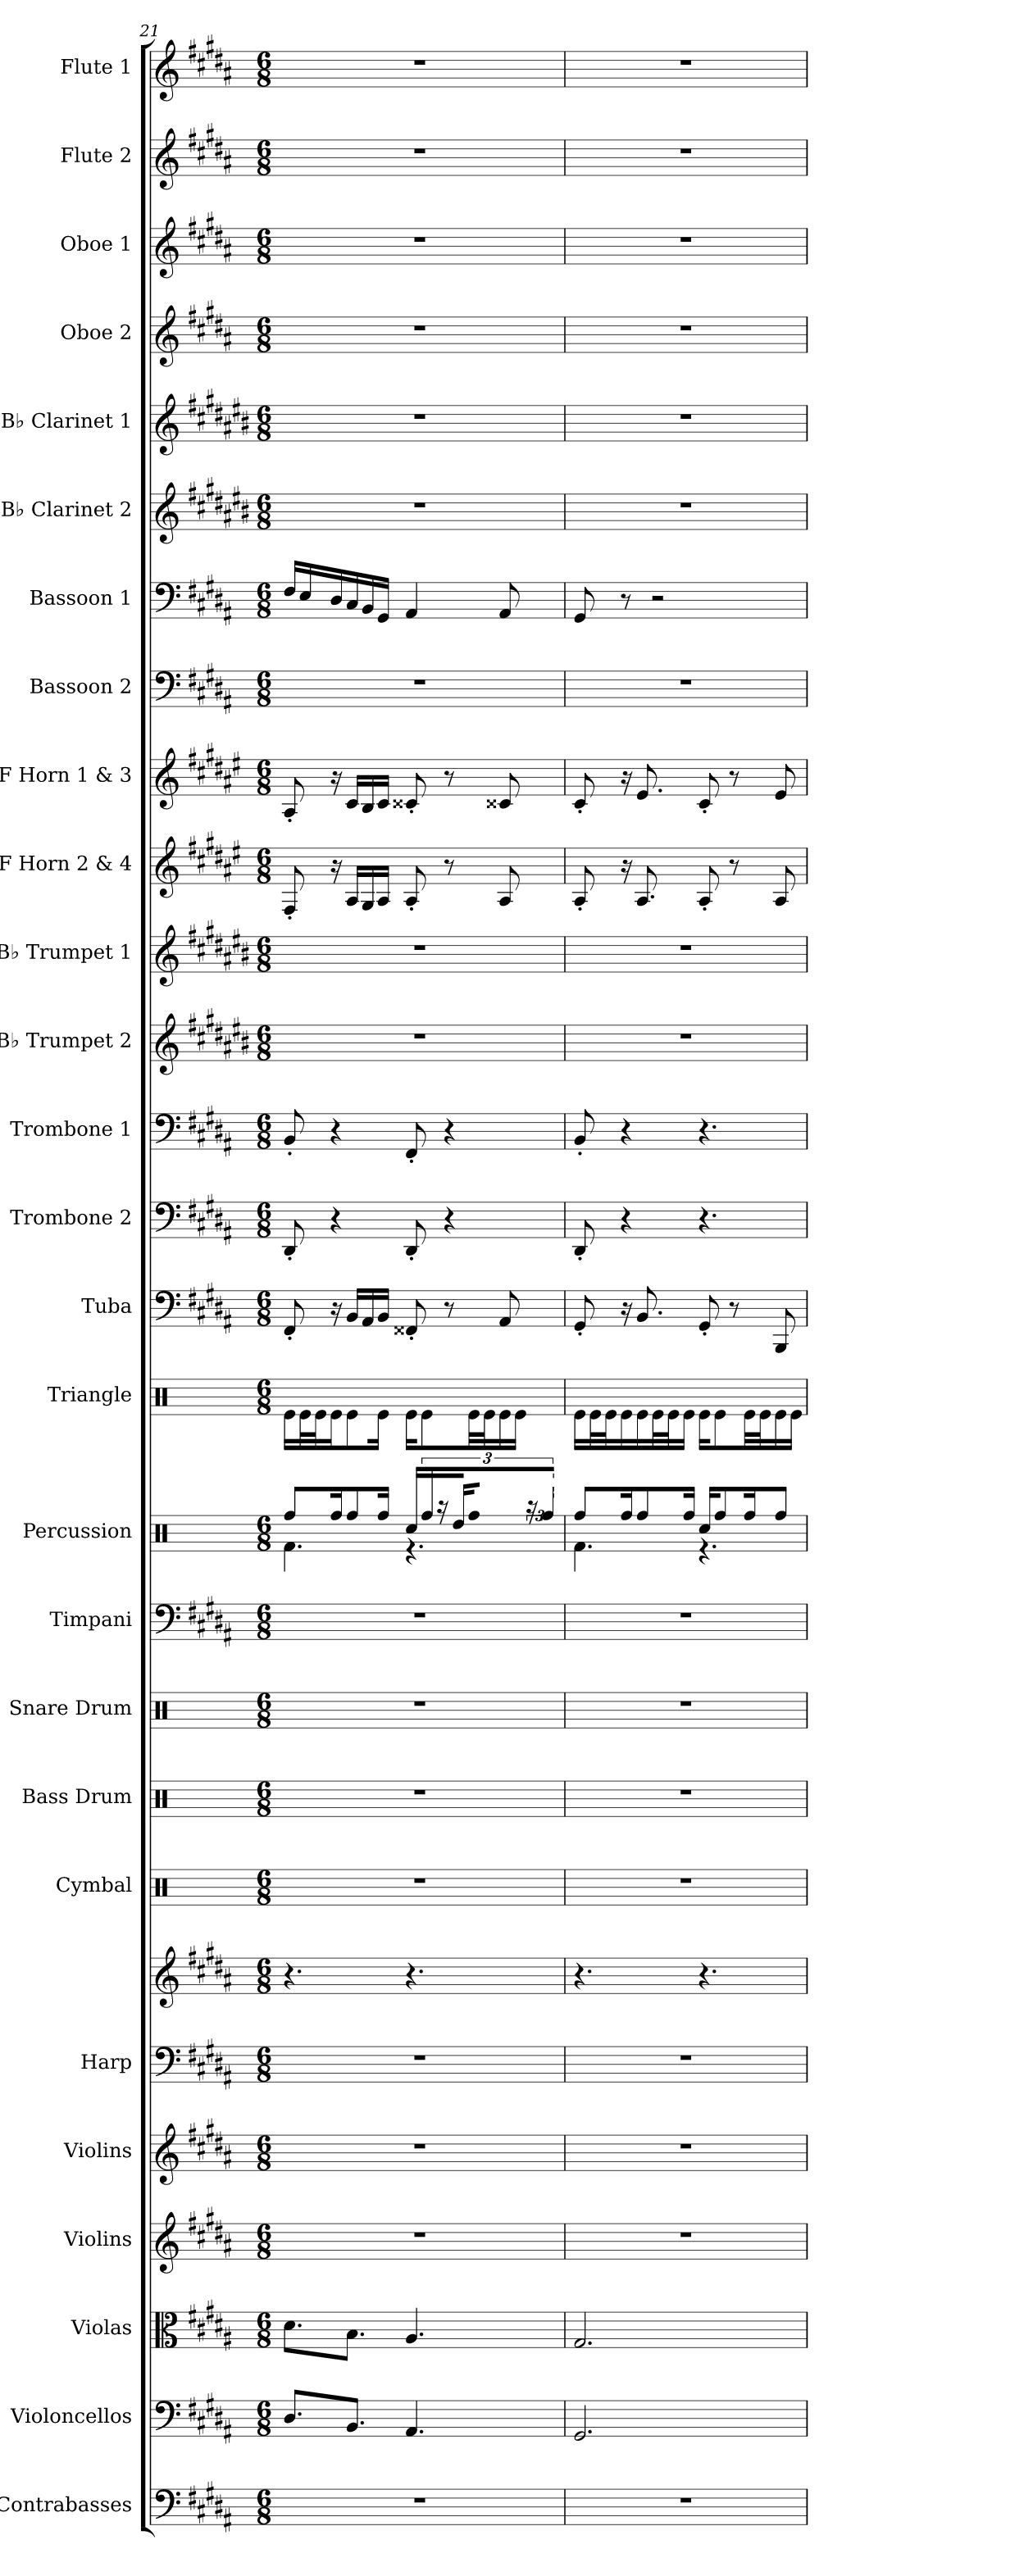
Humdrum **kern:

**kern	**kern	**kern	**kern	**kern	**kern	**kern	**kern	**kern	**kern	**kern	**kern	**kern	**kern	**kern	**kern	**kern	**kern	**kern	**kern	**kern	**kern	**kern	**kern	**kern	**kern	**kern	**kern
*part27	*part26	*part25	*part24	*part23	*part22	*part22	*part21	*part20	*part19	*part18	*part17	*part16	*part15	*part14	*part13	*part12	*part11	*part10	*part9	*part8	*part7	*part6	*part5	*part4	*part3	*part2	*part1
*staff28	*staff27	*staff26	*staff25	*staff24	*staff23	*staff22	*staff21	*staff20	*staff19	*staff18	*staff17	*staff16	*staff15	*staff14	*staff13	*staff12	*staff11	*staff10	*staff9	*staff8	*staff7	*staff6	*staff5	*staff4	*staff3	*staff2	*staff1
*I"Contrabasses	*I"Violoncellos	*I"Violas	*I"Violins	*I"Violins	*I"Harp	*	*I"Cymbal	*I"Bass Drum	*I"Snare Drum	*I"Timpani	*I"Percussion	*I"Triangle	*I"Tuba	*I"Trombone 2	*I"Trombone 1	*I"B♭ Trumpet 2	*I"B♭ Trumpet 1	*I"F Horn 2 &amp; 4	*I"F Horn 1 &amp; 3	*I"Bassoon 2	*I"Bassoon 1	*I"B♭ Clarinet 2	*I"B♭ Clarinet 1	*I"Oboe 2	*I"Oboe 1	*I"Flute 2	*I"Flute 1
*I'Cbs.	*I'Vcs.	*I'Vlas.	*I'Vlns.	*I'Vlns.	*I'Hrp.	*	*I'Cym.	*I'B. Dr.	*I'Sn. Dr.	*I'Timp.	*I'Perc.	*I'Trgl.	*I'Tba.	*I'Tbn. 2	*I'Tbn. 1	*I'B♭ Tpt. 2	*I'B♭ Tpt. 1	*I'F Hn. 2 4	*I'F Hn. 1 3	*I'Bsn. 2	*I'Bsn. 1	*I'B♭ Cl. 2	*I'B♭ Cl. 1	*I'Ob. 2	*I'Ob. 1	*I'Fl. 2	*I'Fl. 1
*clefF4	*clefF4	*clefC3	*clefG2	*clefG2	*clefF4	*clefG2	*clefX	*clefX	*clefX	*clefF4	*clefX	*clefX	*clefF4	*clefF4	*clefF4	*clefG2	*clefG2	*clefG2	*clefG2	*clefF4	*clefF4	*clefG2	*clefG2	*clefG2	*clefG2	*clefG2	*clefG2
*ITrd7c12	*	*	*	*	*	*	*	*	*	*	*	*	*	*	*	*ITrd1c2	*ITrd1c2	*ITrd4c7	*ITrd4c7	*	*	*ITrd1c2	*ITrd1c2	*	*	*	*
*k[f#c#g#d#a#]	*k[f#c#g#d#a#]	*k[f#c#g#d#a#]	*k[f#c#g#d#a#]	*k[f#c#g#d#a#]	*k[f#c#g#d#a#]	*k[f#c#g#d#a#]	*k[]	*k[]	*k[]	*k[f#c#g#d#a#]	*k[]	*k[]	*k[f#c#g#d#a#]	*k[f#c#g#d#a#]	*k[f#c#g#d#a#]	*k[f#c#g#d#a#]	*k[f#c#g#d#a#]	*k[f#c#g#d#a#]	*k[f#c#g#d#a#]	*k[f#c#g#d#a#]	*k[f#c#g#d#a#]	*k[f#c#g#d#a#]	*k[f#c#g#d#a#]	*k[f#c#g#d#a#]	*k[f#c#g#d#a#]	*k[f#c#g#d#a#]	*k[f#c#g#d#a#]
*M6/8	*M6/8	*M6/8	*M6/8	*M6/8	*M6/8	*M6/8	*M6/8	*M6/8	*M6/8	*M6/8	*M6/8	*M6/8	*M6/8	*M6/8	*M6/8	*M6/8	*M6/8	*M6/8	*M6/8	*M6/8	*M6/8	*M6/8	*M6/8	*M6/8	*M6/8	*M6/8	*M6/8
=21	=21	=21	=21	=21	=21	=21	=21	=21	=21	=21	=21	=21	=21	=21	=21	=21	=21	=21	=21	=21	=21	=21	=21	=21	=21	=21	=21
*	*	*	*	*	*	*	*	*	*	*	*^	*	*	*	*	*	*	*	*	*	*	*	*	*	*	*	*
2.r	8.D#/L	8.d#\L	2.r	2.r	2.r	4.r	2.r	2.r	2.r	2.r	8Rff/L	4.Rf\	16Re\LL	8FF#'/	8DD#'/	8BB'/	2.r	2.r	8BB'/	8D#'/	2.r	16F#/LL	2.r	2.r	2.r	2.r	2.r	2.r
.	.	.	.	.	.	.	.	.	.	.	.	.	32Re\L	.	.	.	.	.	.	.	.	16E/	.	.	.	.	.	.
.	.	.	.	.	.	.	.	.	.	.	.	.	32Re\J	.	.	.	.	.	.	.	.	.	.	.	.	.	.	.
.	.	.	.	.	.	.	.	.	.	.	16Rff/K	.	16Re\J	16r	4r	4r	.	.	16r	16r	.	16D#/	.	.	.	.	.	.
.	8.BB/J	8.B\J	.	.	.	.	.	.	.	.	8Rff/	.	8Re\	16BB/LL	.	.	.	.	16D#/LL	16F#/LL	.	16C#/	.	.	.	.	.	.
.	.	.	.	.	.	.	.	.	.	.	.	.	.	16AA#/	.	.	.	.	16C#/	16E/	.	16BB/	.	.	.	.	.	.
.	.	.	.	.	.	.	.	.	.	.	16Rff/Jk	.	16Re\Jk	16BB/JJ	.	.	.	.	16D#/JJ	16F#/JJ	.	16GG#/JJ	.	.	.	.	.	.
.	4.AA#/	4.A#/	.	.	.	4.r	.	.	.	.	16Rcc/LL	4.r	16Re\KL	8FF##X'/	8DD#'/	8FF#'/	.	.	8D#'/	8F##X'/	.	4AA#/	.	.	.	.	.	.
.	.	.	.	.	.	.	.	.	.	.	24Rff/JJ	.	8Re\	.	.	.	.	.	.	.	.	.	.	.	.	.	.	.
.	.	.	.	.	.	.	.	.	.	.	24r	.	.	.	.	.	.	.	.	.	.	.	.	.	.	.	.	.
.	.	.	.	.	.	.	.	.	.	.	.	.	.	8r	4r	4r	.	.	8r	8r	.	.	.	.	.	.	.	.
.	.	.	.	.	.	.	.	.	.	.	24Rdd/LL	.	.	.	.	.	.	.	.	.	.	.	.	.	.	.	.	.
.	.	.	.	.	.	.	.	.	.	.	16Rff/JJ	.	32Re\LL	.	.	.	.	.	.	.	.	.	.	.	.	.	.	.
.	.	.	.	.	.	.	.	.	.	.	.	.	32Re\J	.	.	.	.	.	.	.	.	.	.	.	.	.	.	.
.	.	.	.	.	.	.	.	.	.	.	24r	.	16Re\	8AA#/	.	.	.	.	8D#/	8F##X/	.	8AA#/	.	.	.	.	.	.
.	.	.	.	.	.	.	.	.	.	.	24Rff/LL	.	.	.	.	.	.	.	.	.	.	.	.	.	.	.	.	.
.	.	.	.	.	.	.	.	.	.	.	.	.	16Re\JJ	.	.	.	.	.	.	.	.	.	.	.	.	.	.	.
.	.	.	.	.	.	.	.	.	.	.	24R/JJ	.	.	.	.	.	.	.	.	.	.	.	.	.	.	.	.	.
=22	=22	=22	=22	=22	=22	=22	=22	=22	=22	=22	=22	=22	=22	=22	=22	=22	=22	=22	=22	=22	=22	=22	=22	=22	=22	=22	=22	=22
2.r	2.GG#/	2.G#/	2.r	2.r	2.r	4.r	2.r	2.r	2.r	2.r	8Rff/L	4.Rf\	16Re\LL	8GG#'/	8DD#'/	8BB'/	2.r	2.r	8D#'/	8F#'/	2.r	8GG#/	2.r	2.r	2.r	2.r	2.r	2.r
.	.	.	.	.	.	.	.	.	.	.	.	.	32Re\L	.	.	.	.	.	.	.	.	.	.	.	.	.	.	.
.	.	.	.	.	.	.	.	.	.	.	.	.	32Re\J	.	.	.	.	.	.	.	.	.	.	.	.	.	.	.
.	.	.	.	.	.	.	.	.	.	.	16Rff/K	.	16Re\	16r	4r	4r	.	.	16r	16r	.	8r	.	.	.	.	.	.
.	.	.	.	.	.	.	.	.	.	.	8Rff/	.	16Re\	8.BB/	.	.	.	.	8.D#/	8.A#/	.	.	.	.	.	.	.	.
.	.	.	.	.	.	.	.	.	.	.	.	.	32Re\L	.	.	.	.	.	.	.	.	2r	.	.	.	.	.	.
.	.	.	.	.	.	.	.	.	.	.	.	.	32Re\J	.	.	.	.	.	.	.	.	.	.	.	.	.	.	.
.	.	.	.	.	.	.	.	.	.	.	16Rff/Jk	.	16Re\JJ	.	.	.	.	.	.	.	.	.	.	.	.	.	.	.
.	.	.	.	.	.	4.r	.	.	.	.	16Rcc/KL	4.r	16Re\KL	8GG#'/	4.r	4.r	.	.	8D#'/	8F#'/	.	.	.	.	.	.	.	.
.	.	.	.	.	.	.	.	.	.	.	8Rff/	.	8Re\	.	.	.	.	.	.	.	.	.	.	.	.	.	.	.
.	.	.	.	.	.	.	.	.	.	.	.	.	.	8r	.	.	.	.	8r	8r	.	.	.	.	.	.	.	.
.	.	.	.	.	.	.	.	.	.	.	16Rff/K	.	32Re\LL	.	.	.	.	.	.	.	.	.	.	.	.	.	.	.
.	.	.	.	.	.	.	.	.	.	.	.	.	32Re\J	.	.	.	.	.	.	.	.	.	.	.	.	.	.	.
.	.	.	.	.	.	.	.	.	.	.	8Rff/J	.	16Re\	8BBB/	.	.	.	.	8D#/	8A#/	.	.	.	.	.	.	.	.
.	.	.	.	.	.	.	.	.	.	.	.	.	16Re\JJ	.	.	.	.	.	.	.	.	.	.	.	.	.	.	.
*	*	*	*	*	*	*	*	*	*	*	*v	*v	*	*	*	*	*	*	*	*	*	*	*	*	*	*	*	*
=	=	=	=	=	=	=	=	=	=	=	=	=	=	=	=	=	=	=	=	=	=	=	=	=	=	=	=
*-	*-	*-	*-	*-	*-	*-	*-	*-	*-	*-	*-	*-	*-	*-	*-	*-	*-	*-	*-	*-	*-	*-	*-	*-	*-	*-	*-
